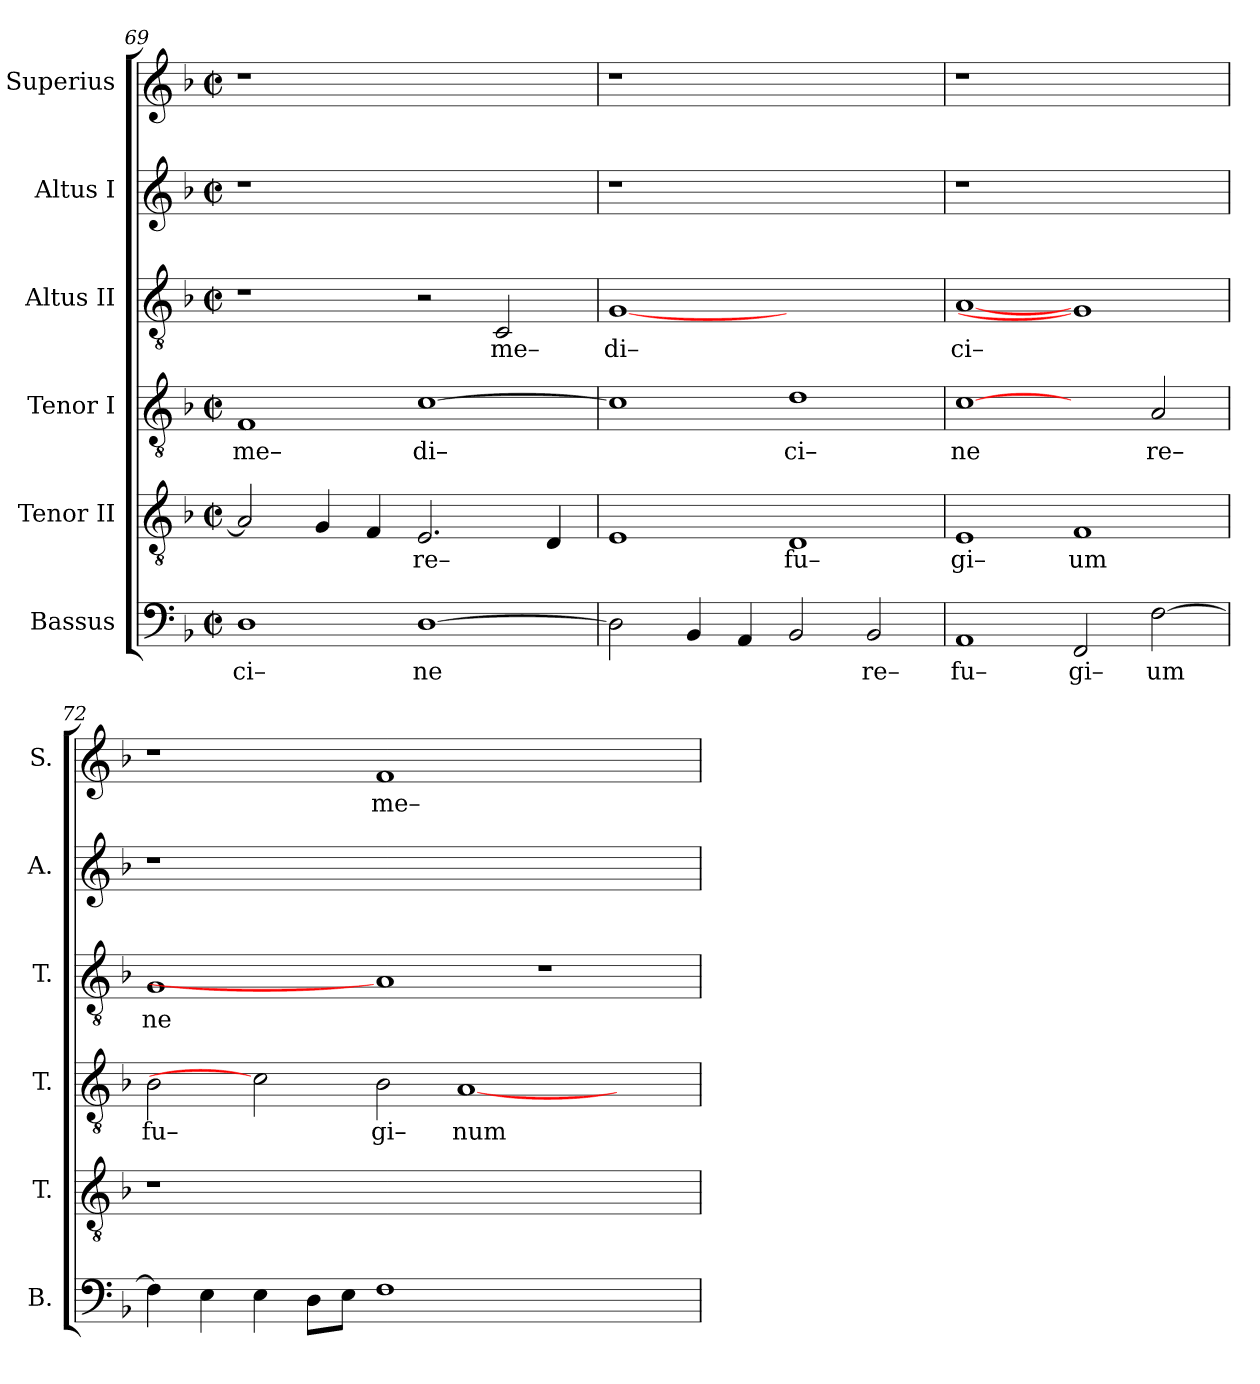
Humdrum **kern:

**kern	**text	**kern	**text	**kern	**text	**kern	**text	**kern	**kern	**text
*part6	*part6	*part5	*part5	*part4	*part4	*part3	*part3	*part2	*part1	*part1
*staff6	*staff6	*staff5	*staff5	*staff4	*staff4	*staff3	*staff3	*staff2	*staff1	*staff1
*I"Bassus	*	*I"Tenor II	*	*I"Tenor I	*	*I"Altus II	*	*I"Altus I	*I"Superius	*
*I'B.	*	*I'T.	*	*I'T.	*	*I'T.	*	*I'A.	*I'S.	*
*clefF4	*	*clefGv2	*	*clefGv2	*	*clefGv2	*	*clefG2	*clefG2	*
*	*	*ITrd7c12	*	*ITrd7c12	*	*ITrd7c12	*	*	*	*
*k[b-]	*	*k[b-]	*	*k[b-]	*	*k[b-]	*	*k[b-]	*k[b-]	*
*F:	*	*F:	*	*F:	*	*F:	*	*F:	*F:	*
*M2/2	*	*M2/2	*	*M2/2	*	*M2/2	*	*M2/2	*M2/2	*
*met(c|)	*	*met(c|)	*	*met(c|)	*	*met(c|)	*	*met(c|)	*met(c|)	*
=69	=69	=69	=69	=69	=69	=69	=69	=69	=69	=69
!	!LO:LY:b:color=#000000	!	!	!	!	!	!	!	!	!
!	!	!	!	!	!LO:LY:b:color=#000000	!	!	!LO:N:vis=1	!LO:N:vis=1	!
1Di	ci–	2AAi/]	.	1FFi	me–	1r	.	1r	1r	.
.	.	4GGi/	.	.	.	.	.	.	.	.
.	.	4FFi/	.	.	.	.	.	.	.	.
!	!LO:LY:b:color=#000000	!	!	!	!	!	!	!	!	!
!	!	!	!LO:LY:b:color=#000000	!	!	!	!	!	!	!
!	!	!	!	!	!LO:LY:b:color=#000000	!	!	!	!	!
[>1Di	ne	2.EEi/	re–	[>1Ci	di–	2r	.	1ryy	1ryy	.
!	!	!	!	!	!	!	!LO:LY:b:color=#000000	!	!	!
.	.	.	.	.	.	2CCi/	me–	.	.	.
.	.	4DDi/	.	.	.	.	.	.	.	.
=70	=70	=70	=70	=70	=70	=70	=70	=70	=70	=70
!	!	!	!	!	!	!	!LO:LY:b:color=#000000	!LO:N:vis=1	!LO:N:vis=1	!
2Di\]	.	1EEi	.	1Ci]	.	[1GGi	di–	1r	1r	.
4BB-i/	.	.	.	.	.	.	.	.	.	.
4AAi/	.	.	.	.	.	.	.	.	.	.
!	!	!	!LO:LY:b:color=#000000	!	!	!	!	!	!	!
!	!	!	!	!	!LO:LY:b:color=#000000	!	!	!	!	!
2BB-i/	.	1DDi	fu–	1Di	ci–	1ryy	.	1ryy	1ryy	.
!	!LO:LY:b:color=#000000	!	!	!	!	!	!	!	!	!
2BB-i/	re–	.	.	.	.	.	.	.	.	.
=71	=71	=71	=71	=71	=71	=71	=71	=71	=71	=71
!	!LO:LY:b:color=#000000	!	!	!	!	!	!	!	!	!
!	!	!	!LO:LY:b:color=#000000	!	!	!	!	!	!	!
!	!	!	!	!	!LO:LY:b:color=#000000	!	!	!	!	!
!	!	!	!	!	!	!	!LO:LY:b:color=#000000	!LO:N:vis=1	!LO:N:vis=1	!
1AAi	fu–	1EEi	gi–	[1Ci	ne	[1AAi	ci–	1r	1r	.
!	!LO:LY:b:color=#000000	!	!	!	!	!	!	!	!	!
!	!	!	!LO:LY:b:color=#000000	!	!	!	!	!	!	!
2FFi/	gi–	1FFi	um	2ryy	.	1GGi]	.	1ryy	1ryy	.
!	!LO:LY:b:color=#000000	!	!	!	!	!	!	!	!	!
!	!	!	!	!	!LO:LY:b:color=#000000	!	!	!	!	!
[>2Fi\	um	.	.	2AAi/	re–	.	.	.	.	.
=72	=72	=72	=72	=72	=72	=72	=72	=72	=72	=72
!	!	!LO:N:vis=1	!	!	!	!	!	!	!	!
!	!	!	!	!	!LO:LY:b:color=#000000	!	!	!	!	!
!	!	!	!	!	!	!	!LO:LY:b:color=#000000	!LO:N:vis=1	!	!
4Fi\]	.	1r	.	2BB-i\	fu–	1GGi	ne	1r	1r	.
4Ei\	.	.	.	.	.	.	.	.	.	.
4Ei\	.	.	.	2Ci]	.	.	.	.	.	.
8Di\L	.	.	.	.	.	.	.	.	.	.
8Ei\J	.	.	.	.	.	.	.	.	.	.
!	!	!	!	!	!LO:LY:b:color=#000000	!	!	!	!	!
!	!	!	!	!	!	!	!	!	!	!LO:LY:b:color=#000000
1Fi	.	0ryy	.	2BB-i\	gi–	1AAi]	.	0ryy	1fi	me–
!	!	!	!	!	!LO:LY:b:color=#000000	!	!	!	!	!
.	.	.	.	[<1AAi	num	.	.	.	.	.
1ryy	.	.	.	.	.	1r	.	.	1ryy	.
.	.	.	.	2ryy	.	.	.	.	.	.
=	=	=	=	=	=	=	=	=	=	=
*-	*-	*-	*-	*-	*-	*-	*-	*-	*-	*-
